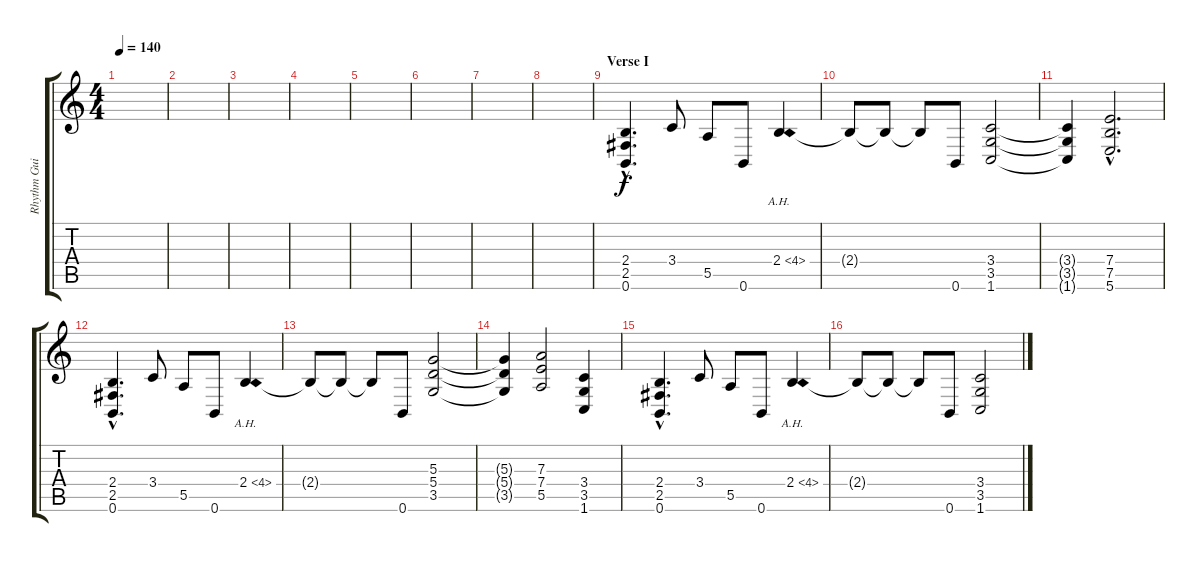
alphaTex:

\track ("Rhythm Guitar II" "Rhythm Gui") {instrument distortionguitar}
\staff {score tabs}
\tuning (B3 Gb3 D3 A2 E2 B1) {hide}
\ts (4 4)
\tempo 140
\clef g2
\ks c
|
|
|
|
|
|
|
|
\section ("" "Verse I")
(2.4{hac} 2.5{hac} 0.6{hac}).4{d} 3.4.8 5.5.8 0.6.8 2.4{ah 2}.4 |
2.4{t}.8 2.4{t}.8 2.4{t}.8 0.6.8 (3.4 3.5 1.6).2 |
(3.4{t} 3.5{t} 1.6{t}).4 (7.4{hac} 7.5{hac} 5.6{hac}).2{d} |
(2.4{hac} 2.5{hac} 0.6{hac}).4{d} 3.4.8 5.5.8 0.6.8 2.4{ah 2}.4 |
2.4{t}.8 2.4{t}.8 2.4{t}.8 0.6.8 (5.3 5.4 3.5).2 |
(5.3{t} 5.4{t} 3.5{t}).4 (7.3 7.4 5.5).2 (3.4 3.5 1.6).4 |
(2.4{hac} 2.5{hac} 0.6{hac}).4{d} 3.4.8 5.5.8 0.6.8 2.4{ah 2}.4 |
2.4{t}.8 2.4{t}.8 2.4{t}.8 0.6.8 (3.4 3.5 1.6).2
